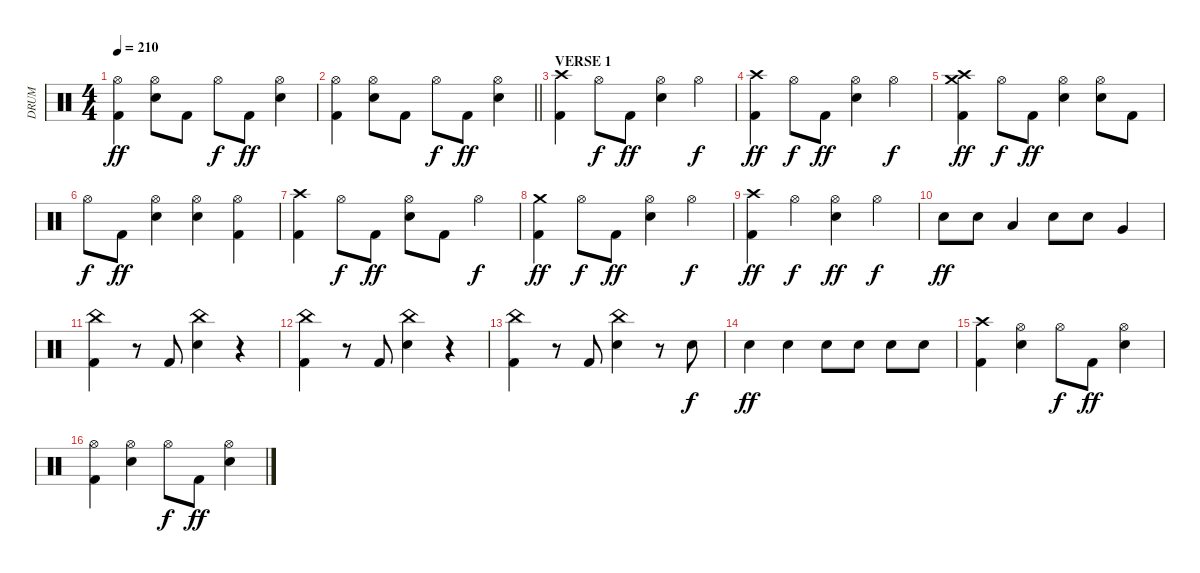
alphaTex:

\track ("DRUM" "DRUM") {instrument percussion}
\staff {score}
\articulation defaults
\ts (4 4)
\tempo 210
\clef neutral
\ks c
("Hi-Hat (open)" "Kick (hit) 2").4{dy ff} ("Hi-Hat (open)" "Snare (hit) 2").8 "Kick (hit) 2".8 "Hi-Hat (open)".8{dy f} "Kick (hit) 2".8{dy ff} ("Hi-Hat (open)" "Snare (hit) 2").4 |
\barLineRight lightlight
("Hi-Hat (open)" "Kick (hit) 2").4 ("Hi-Hat (open)" "Snare (hit) 2").8 "Kick (hit) 2".8 "Hi-Hat (open)".8{dy f} "Kick (hit) 2".8{dy ff} ("Hi-Hat (open)" "Snare (hit) 2").4 |
\section ("" "VERSE 1")
("Crash high (hit)" "Kick (hit) 2").4 "Hi-Hat (open)".8{dy f} "Kick (hit) 2".8{dy ff} ("Hi-Hat (open)" "Snare (hit) 2").4 "Hi-Hat (open)".4{dy f} |
("Crash high (hit)" "Kick (hit) 2").4{dy ff} "Hi-Hat (open)".8{dy f} "Kick (hit) 2".8{dy ff} ("Hi-Hat (open)" "Snare (hit) 2").4 "Hi-Hat (open)".4{dy f} |
("Crash high (hit)" "Crash medium (hit)" "Kick (hit) 2").4{dy ff} "Hi-Hat (open)".8{dy f} "Kick (hit) 2".8{dy ff} ("Hi-Hat (open)" "Snare (hit) 2").4 ("Hi-Hat (open)" "Snare (hit) 2").8 "Kick (hit) 2".8 |
"Hi-Hat (open)".8{dy f} "Kick (hit) 2".8{dy ff} ("Hi-Hat (open)" "Snare (hit) 2").4 ("Hi-Hat (open)" "Snare (hit) 2").4 ("Hi-Hat (open)" "Kick (hit) 2").4 |
("Crash high (hit)" "Kick (hit) 2").4 "Hi-Hat (open)".8{dy f} "Kick (hit) 2".8{dy ff} ("Hi-Hat (open)" "Snare (hit) 2").8 "Kick (hit) 2".8 "Hi-Hat (open)".4{dy f} |
("Crash medium (hit)" "Kick (hit) 2").4{dy ff} "Hi-Hat (open)".8{dy f} "Kick (hit) 2".8{dy ff} ("Hi-Hat (open)" "Snare (hit) 2").4 "Hi-Hat (open)".4{dy f} |
("Crash high (hit)" "Kick (hit) 2").4{dy ff} "Hi-Hat (open)".4{dy f} ("Hi-Hat (open)" "Snare (hit) 2").4{dy ff} "Hi-Hat (open)".4{dy f} |
"Snare (hit) 2".8{dy ff} "Snare (hit) 2".8 "Low Tom (hit)".4 "Snare (hit) 2".8 "Snare (hit) 2".8 "Very Low Tom (hit)".4 |
("China (hit)" "Kick (hit) 2").4 r.8 "Kick (hit) 2".8 ("China (hit)" "Snare (hit) 2").4 r.4 |
("China (hit)" "Kick (hit) 2").4 r.8 "Kick (hit) 2".8 ("China (hit)" "Snare (hit) 2").4 r.4 |
("China (hit)" "Kick (hit) 2").4 r.8 "Kick (hit) 2".8 ("China (hit)" "Snare (hit) 2").4 r.8 "Snare (hit) 2".8{dy f} |
"Snare (hit) 2".4{dy ff} "Snare (hit) 2".4 "Snare (hit) 2".8 "Snare (hit) 2".8 "Snare (hit) 2".8 "Snare (hit) 2".8 |
("Crash high (hit)" "Kick (hit) 2").4 ("Hi-Hat (open)" "Snare (hit) 2").4 "Hi-Hat (open)".8{dy f} "Kick (hit) 2".8{dy ff} ("Hi-Hat (open)" "Snare (hit) 2").4 |
("Hi-Hat (open)" "Kick (hit) 2").4 ("Hi-Hat (open)" "Snare (hit) 2").4 "Hi-Hat (open)".8{dy f} "Kick (hit) 2".8{dy ff} ("Hi-Hat (open)" "Snare (hit) 2").4
